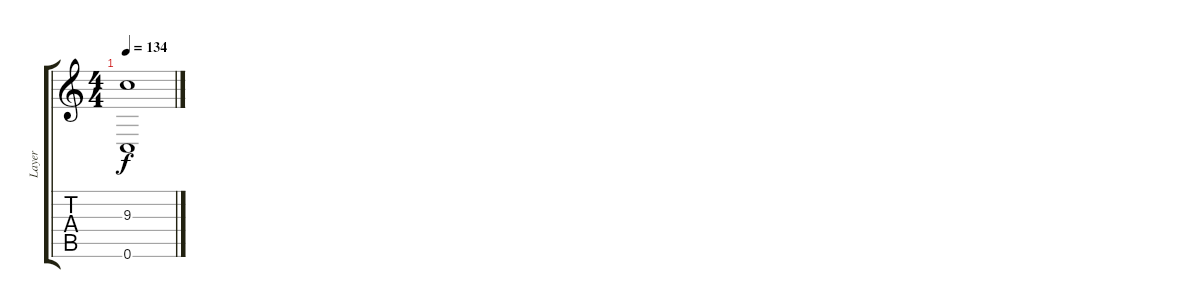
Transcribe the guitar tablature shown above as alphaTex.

\track ("Layer" "Layer") {instrument acousticguitarnylon}
\staff {score tabs}
\tuning (C4 G3 Eb3 Bb2 F2 C2) {hide}
\ts (4 4)
\tempo 134
\clef g2
\ks c
(9.3 0.6).1{dy f}
